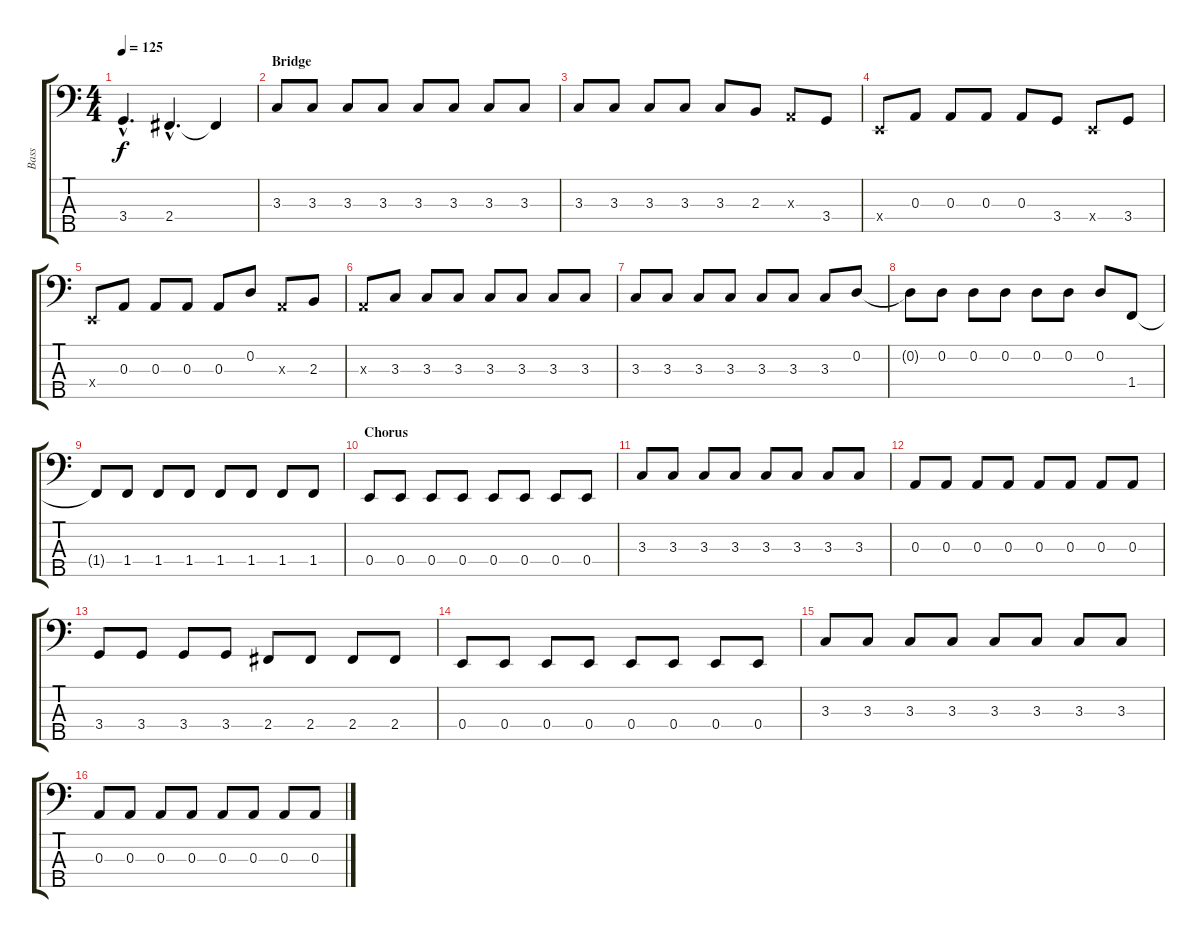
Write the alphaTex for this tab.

\track ("Bass" "Bass") {instrument electricbassfinger}
\staff {score tabs}
\tuning (G2 D2 A1 E1 A0) {hide}
\ts (4 4)
\tempo 125
\clef f4
\ks c
3.4{hac t}.4{d dy f} 2.4{hac}.4{d} 2.4{t}.4 |
\section ("" "Bridge")
3.3.8 3.3.8 3.3.8 3.3.8 3.3.8 3.3.8 3.3.8 3.3.8 |
3.3.8 3.3.8 3.3.8 3.3.8 3.3.8 2.3.8 0.3{x}.8 3.4.8 |
0.4{x}.8 0.3.8 0.3.8 0.3.8 0.3.8 3.4.8 0.4{x}.8 3.4.8 |
0.4{x}.8 0.3.8 0.3.8 0.3.8 0.3.8 0.2.8 0.3{x}.8 2.3.8 |
0.3{x}.8 3.3.8 3.3.8 3.3.8 3.3.8 3.3.8 3.3.8 3.3.8 |
3.3.8 3.3.8 3.3.8 3.3.8 3.3.8 3.3.8 3.3.8 0.2.8 |
0.2{t}.8 0.2.8 0.2.8 0.2.8 0.2.8 0.2.8 0.2.8 1.4.8 |
1.4{t}.8 1.4.8 1.4.8 1.4.8 1.4.8 1.4.8 1.4.8 1.4.8 |
\section ("" "Chorus")
0.4.8 0.4.8 0.4.8 0.4.8 0.4.8 0.4.8 0.4.8 0.4.8 |
3.3.8 3.3.8 3.3.8 3.3.8 3.3.8 3.3.8 3.3.8 3.3.8 |
0.3.8 0.3.8 0.3.8 0.3.8 0.3.8 0.3.8 0.3.8 0.3.8 |
3.4.8 3.4.8 3.4.8 3.4.8 2.4.8 2.4.8 2.4.8 2.4.8 |
0.4.8 0.4.8 0.4.8 0.4.8 0.4.8 0.4.8 0.4.8 0.4.8 |
3.3.8 3.3.8 3.3.8 3.3.8 3.3.8 3.3.8 3.3.8 3.3.8 |
0.3.8 0.3.8 0.3.8 0.3.8 0.3.8 0.3.8 0.3.8 0.3.8
